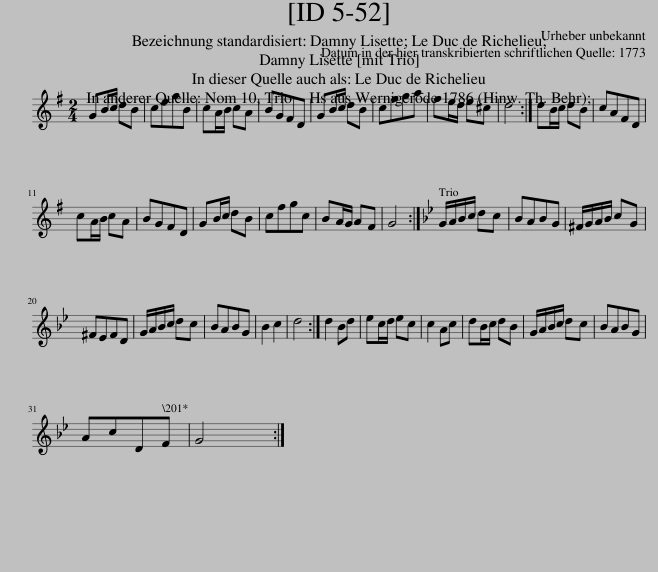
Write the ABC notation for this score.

X:1
L:1/8
M:2/4
I:linebreak $
K:G
V:1 treble
V:1
 GB/c/ dB | cegB | cA/B/ cA | BGFD | GB/c/ dB | %5
 cfga | fe/d/ e^c | d4 :| dB/c/ dB | cAFD |$ %10
 cA/B/ cA | BGFD | GB/c/ dB | cfgc | BA/G/ AF | %15
 G4 :|[K:Gmin] G/A/B/c/ dc | BABG | ^F/G/A/B/ cG |$ ^FEFD | %20
 G/A/B/c/ dc | BABG | B2 c2 | d4 :| d2 Bd | %25
 ec/d/ ec | c2 Ac | dB/c/ dB | G/A/B/c/ dc | BABG |$ %30
 AcDF | G4 :| %32
